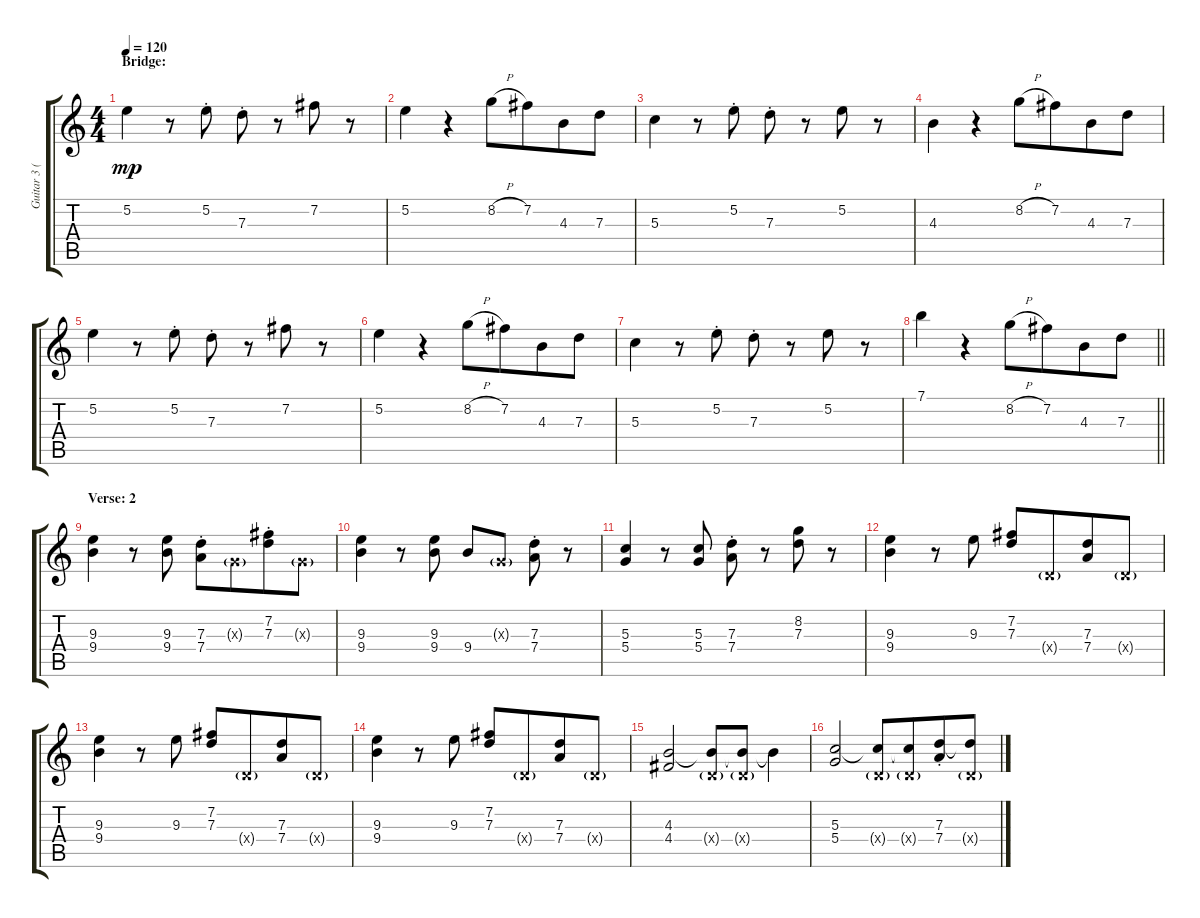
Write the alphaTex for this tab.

\track ("Guitar 3 (Electric)" "Guitar 3 (") {instrument overdrivenguitar}
\staff {score tabs}
\tuning (E4 B3 G3 D3 A2 E2) {hide}
\ts (4 4)
\section ("" "Bridge:")
\tempo 120
\clef g2
\ks c
5.2.4{dy mp} r.8 5.2{st}.8 7.3{st}.8 r.8 7.2.8 r.8 |
5.2.4 r.4 8.2{h}.8 7.2.8{beam merge} 4.3.8 7.3.8 |
5.3.4 r.8 5.2{st}.8 7.3{st}.8 r.8 5.2.8 r.8 |
4.3.4 r.4 8.2{h}.8 7.2.8{beam merge} 4.3.8 7.3.8 |
5.2.4 r.8 5.2{st}.8 7.3{st}.8 r.8 7.2.8 r.8 |
5.2.4 r.4 8.2{h}.8 7.2.8{beam merge} 4.3.8 7.3.8 |
5.3.4 r.8 5.2{st}.8 7.3{st}.8 r.8 5.2.8 r.8 |
\barLineRight lightlight
7.1.4 r.4 8.2{h}.8 7.2.8{beam merge} 4.3.8 7.3.8 |
\section ("" "Verse: 2")
(9.3 9.4).4 r.8 (9.3 9.4).8 (7.3{st} 7.4{st}).8 0.3{g x}.8{beam merge} (7.2{st} 7.3{st}).8 0.3{g x}.8 |
(9.3 9.4).4 r.8 (9.3 9.4).8 9.4.8 0.3{g x}.8 (7.3{st} 7.4{st}).8 r.8 |
(5.3 5.4).4 r.8 (5.3 5.4).8 (7.3{st} 7.4{st}).8 r.8 (8.2 7.3).8 r.8 |
(9.3 9.4).4 r.8 9.3.8 (7.2 7.3).8 0.4{g x}.8{beam merge} (7.3 7.4).8 0.4{g x}.8 |
(9.3 9.4).4 r.8 9.3.8 (7.2 7.3).8 0.4{g x}.8{beam merge} (7.3 7.4).8 0.4{g x}.8 |
(9.3 9.4).4 r.8 9.3.8 (7.2 7.3).8 0.4{g x}.8{beam merge} (7.3 7.4).8 0.4{g x}.8 |
(4.3 4.4).2 (4.3{t} 0.4{g x}).8 (4.3{t} 0.4{g x}).8 4.3{t}.4 |
(5.3 5.4).2 (5.3{t} 0.4{g x}).8 (5.3{t} 0.4{g x}).8{beam merge} (7.3{st} 7.4{st}).8 (7.3{t} 0.4{g x}).8
